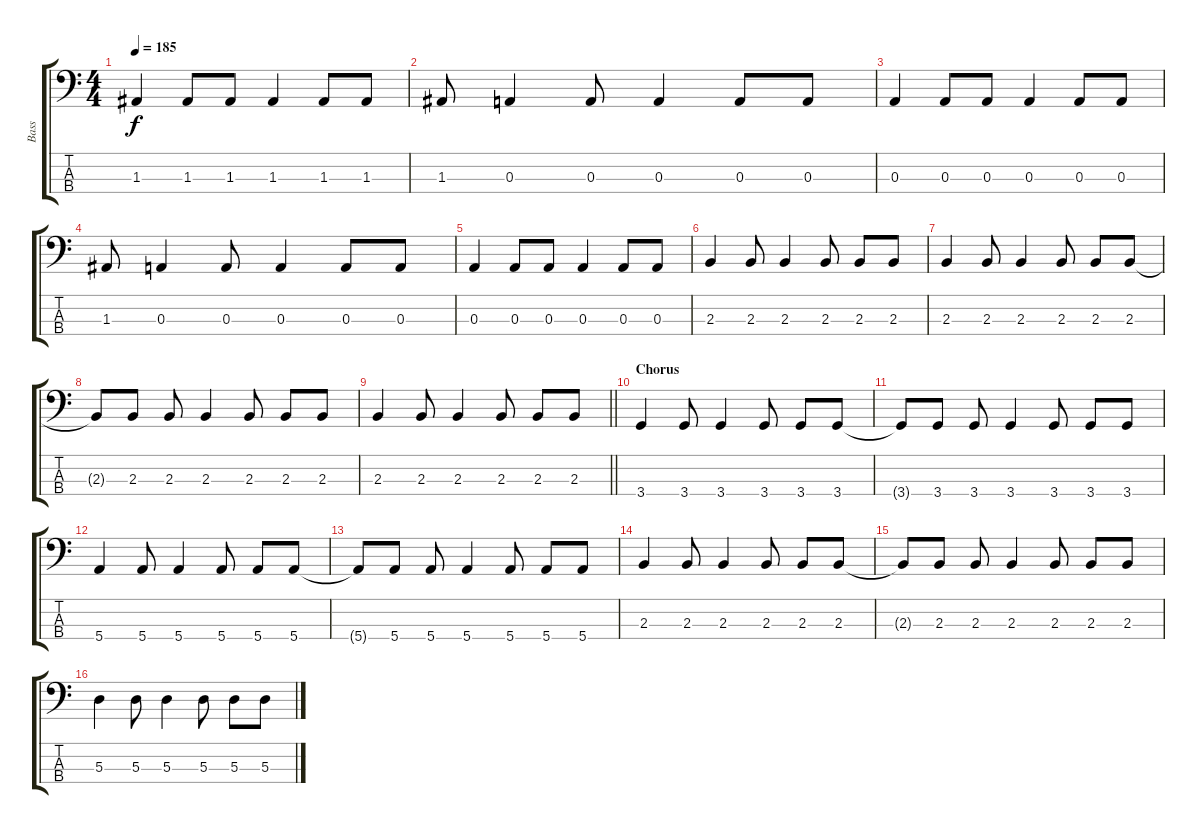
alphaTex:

\track ("Bass" "Bass") {instrument electricbasspick}
\staff {score tabs}
\tuning (G2 D2 A1 E1) {hide}
\ts (4 4)
\tempo 185
\clef f4
\ks c
1.3.4{dy f} 1.3.8 1.3.8 1.3.4 1.3.8 1.3.8 |
1.3.8 0.3.4 0.3.8 0.3.4 0.3.8 0.3.8 |
0.3.4 0.3.8 0.3.8 0.3.4 0.3.8 0.3.8 |
1.3.8 0.3.4 0.3.8 0.3.4 0.3.8 0.3.8 |
0.3.4 0.3.8 0.3.8 0.3.4 0.3.8 0.3.8 |
2.3.4 2.3.8 2.3.4 2.3.8 2.3.8 2.3.8 |
2.3.4 2.3.8 2.3.4 2.3.8 2.3.8 2.3.8 |
2.3{t}.8 2.3.8 2.3.8 2.3.4 2.3.8 2.3.8 2.3.8 |
\barLineRight lightlight
2.3.4 2.3.8 2.3.4 2.3.8 2.3.8 2.3.8 |
\section ("" "Chorus")
3.4.4 3.4.8 3.4.4 3.4.8 3.4.8 3.4.8 |
3.4{t}.8 3.4.8 3.4.8 3.4.4 3.4.8 3.4.8 3.4.8 |
5.4.4 5.4.8 5.4.4 5.4.8 5.4.8 5.4.8 |
5.4{t}.8 5.4.8 5.4.8 5.4.4 5.4.8 5.4.8 5.4.8 |
2.3.4 2.3.8 2.3.4 2.3.8 2.3.8 2.3.8 |
2.3{t}.8 2.3.8 2.3.8 2.3.4 2.3.8 2.3.8 2.3.8 |
5.3.4 5.3.8 5.3.4 5.3.8 5.3.8 5.3.8
